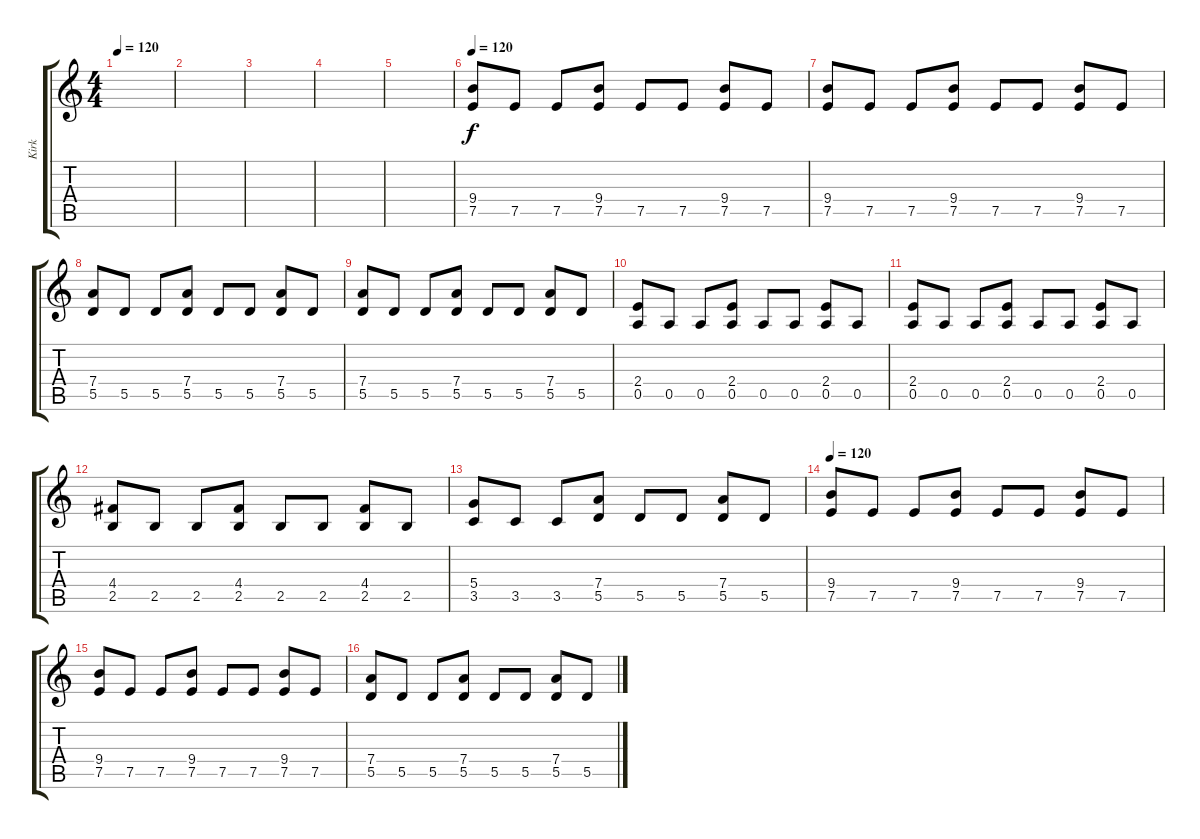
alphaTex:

\track ("Kirk" "Kirk") {instrument distortionguitar}
\staff {score tabs}
\tuning (E4 B3 G3 D3 A2 E2) {hide}
\ts (4 4)
\tempo 120
\clef g2
\ks c
|
|
|
|
|
\tempo 120
(9.4 7.5).8 7.5.8 7.5.8 (9.4 7.5).8 7.5.8 7.5.8 (9.4 7.5).8 7.5.8 |
(9.4 7.5).8 7.5.8 7.5.8 (9.4 7.5).8 7.5.8 7.5.8 (9.4 7.5).8 7.5.8 |
(7.4 5.5).8 5.5.8 5.5.8 (7.4 5.5).8 5.5.8 5.5.8 (7.4 5.5).8 5.5.8 |
(7.4 5.5).8 5.5.8 5.5.8 (7.4 5.5).8 5.5.8 5.5.8 (7.4 5.5).8 5.5.8 |
(2.4 0.5).8 0.5.8 0.5.8 (2.4 0.5).8 0.5.8 0.5.8 (2.4 0.5).8 0.5.8 |
(2.4 0.5).8 0.5.8 0.5.8 (2.4 0.5).8 0.5.8 0.5.8 (2.4 0.5).8 0.5.8 |
(4.4 2.5).8 2.5.8 2.5.8 (4.4 2.5).8 2.5.8 2.5.8 (4.4 2.5).8 2.5.8 |
(5.4 3.5).8 3.5.8 3.5.8 (7.4 5.5).8 5.5.8 5.5.8 (7.4 5.5).8 5.5.8 |
\tempo 120
(9.4 7.5).8{volume 12} 7.5.8 7.5.8 (9.4 7.5).8 7.5.8 7.5.8 (9.4 7.5).8 7.5.8 |
(9.4 7.5).8 7.5.8 7.5.8 (9.4 7.5).8 7.5.8 7.5.8 (9.4 7.5).8 7.5.8 |
(7.4 5.5).8 5.5.8 5.5.8 (7.4 5.5).8 5.5.8 5.5.8 (7.4 5.5).8 5.5.8
